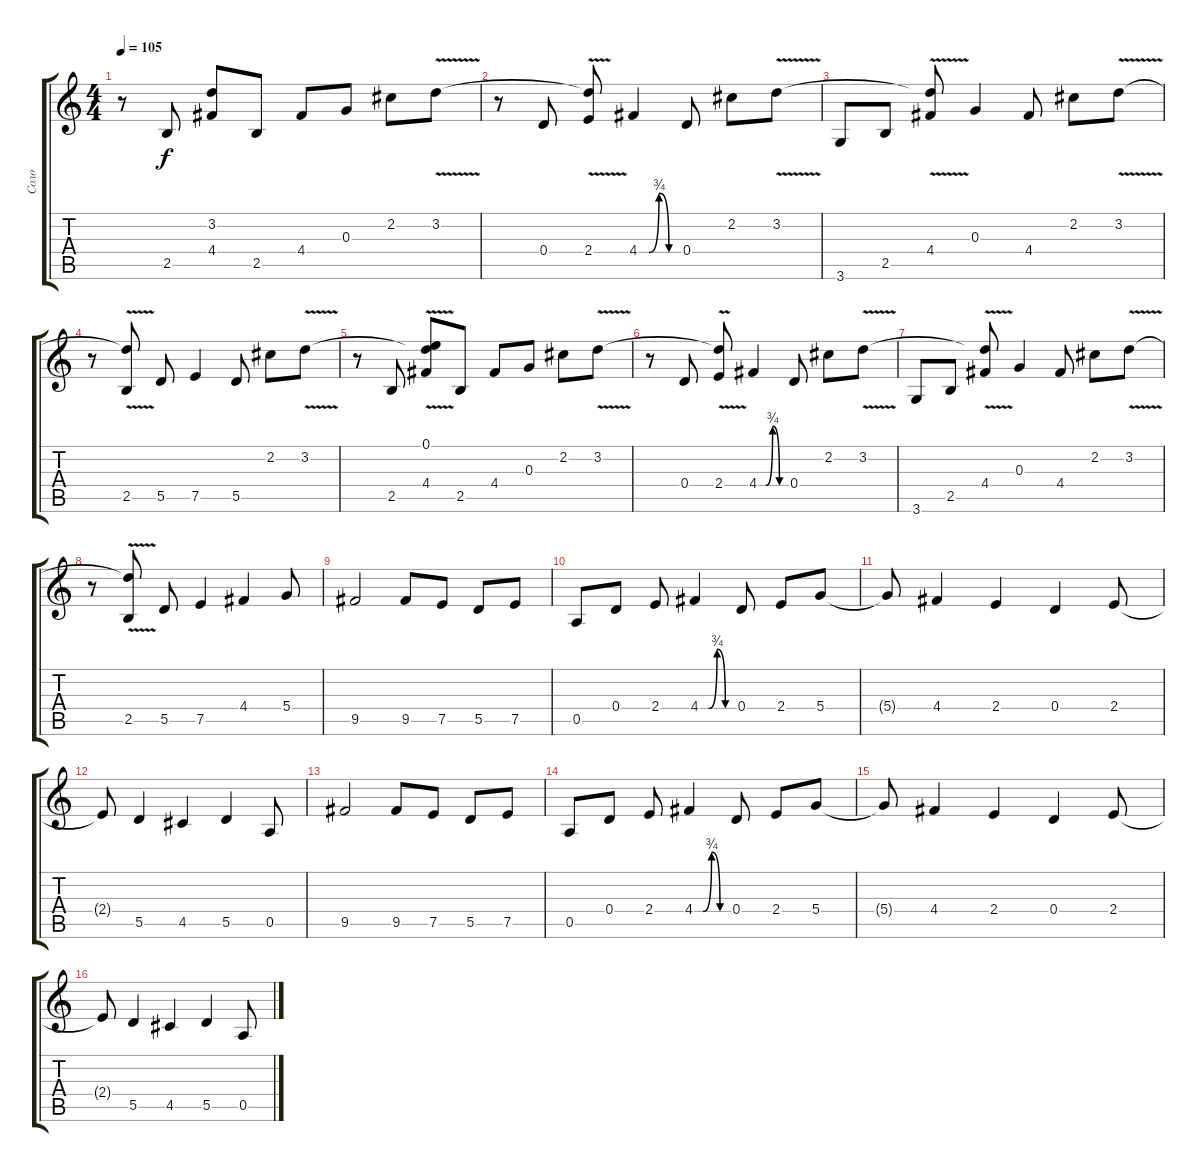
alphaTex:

\track ("Соло" "Соло") {instrument acousticguitarnylon}
\staff {score tabs}
\tuning (E4 B3 G3 D3 A2 E2) {hide}
\ts (4 4)
\tempo 105
\clef g2
\ks c
r.8{dy f volume 14} 2.5.8 (3.2{t} 4.4).8 2.5.8 4.4.8 0.3.8 2.2.8 3.2{v}.8 |
r.8 0.4.8 (3.2{t} 2.4).8 4.4{be (custom 0 0 15 0 30 3 45 0 60 0)}.4 0.4.8 2.2.8 3.2{v}.8 |
3.6.8 2.5.8 (3.2{t} 4.4).8 0.3.4 4.4.8 2.2.8 3.2{v}.8 |
r.8 (3.2{t} 2.5).8 5.5.8 7.5.4 5.5.8 2.2.8 3.2{v}.8 |
r.8{volume 14} 2.5.8 (0.1 3.2{t} 4.4).8 2.5.8 4.4.8 0.3.8 2.2.8 3.2{v}.8 |
r.8 0.4.8 (3.2{t} 2.4).8 4.4{be (custom 0 0 15 0 30 3 45 0 60 0)}.4 0.4.8 2.2.8 3.2{v}.8 |
3.6.8 2.5.8 (3.2{t} 4.4).8 0.3.4 4.4.8 2.2.8 3.2{v}.8 |
r.8 (3.2{t} 2.5).8 5.5.8 7.5.4 4.4.4 5.4.8 |
9.5.2 9.5.8 7.5.8 5.5.8 7.5.8 |
0.5.8 0.4.8 2.4.8 4.4{be (custom 0 0 15 0 30 3 45 0 60 0)}.4 0.4.8 2.4.8 5.4.8 |
5.4{t}.8 4.4.4 2.4.4 0.4.4 2.4.8 |
2.4{t}.8 5.5.4 4.5.4 5.5.4 0.5.8 |
9.5.2 9.5.8 7.5.8 5.5.8 7.5.8 |
0.5.8 0.4.8 2.4.8 4.4{be (custom 0 0 15 0 30 3 45 0 60 0)}.4 0.4.8 2.4.8 5.4.8 |
5.4{t}.8 4.4.4 2.4.4 0.4.4 2.4.8 |
2.4{t}.8 5.5.4 4.5.4 5.5.4 0.5.8
